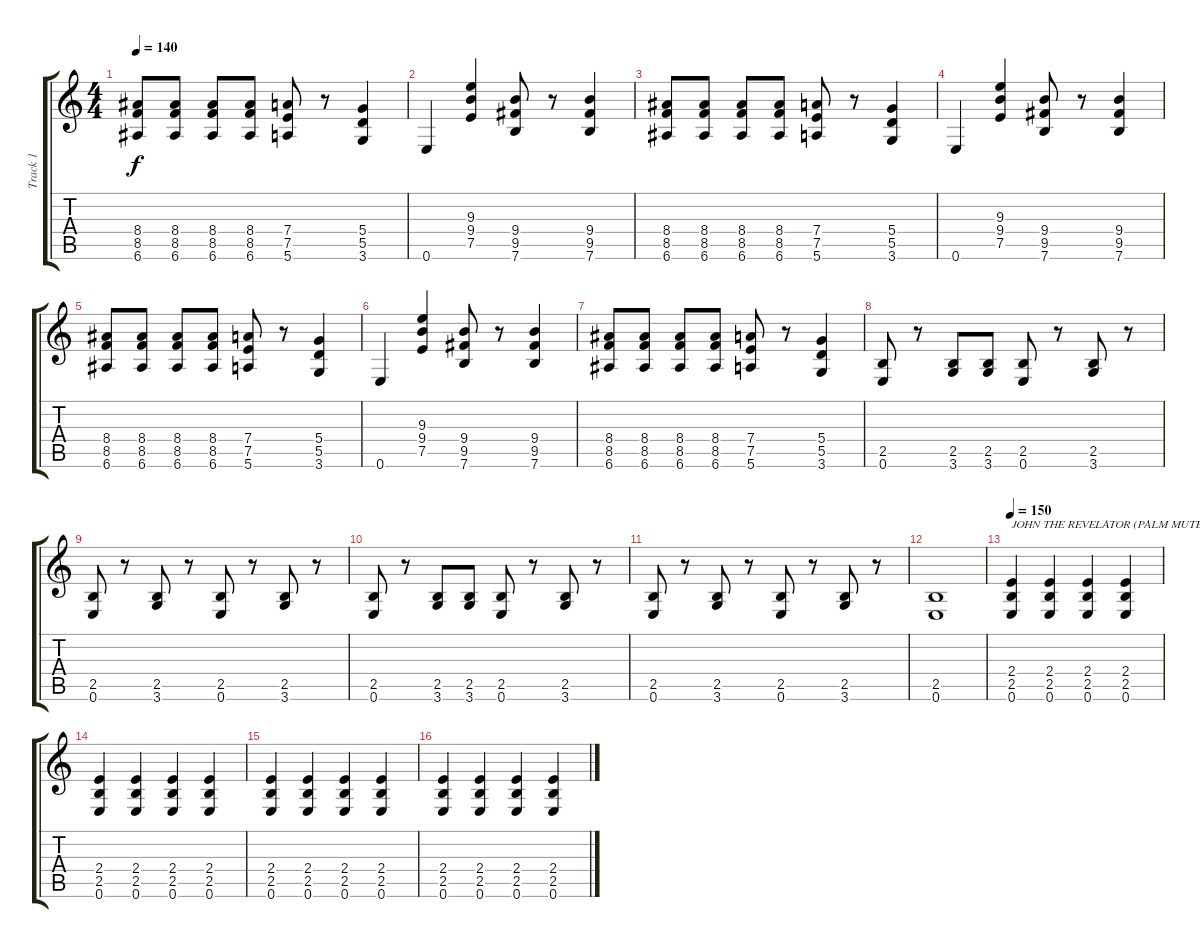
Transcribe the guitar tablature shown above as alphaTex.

\track ("Track 1" "Track 1") {instrument distortionguitar}
\staff {score tabs}
\tuning (E4 B3 G3 D3 A2 E2) {hide}
\ts (4 4)
\tempo 140
\clef g2
\ks c
(8.4 8.5 6.6).8{dy f} (8.4 8.5 6.6).8 (8.4 8.5 6.6).8 (8.4 8.5 6.6).8 (7.4 7.5 5.6).8 r.8 (5.4 5.5 3.6).4 |
0.6.4 (9.3 9.4 7.5).4 (9.4 9.5 7.6).8 r.8 (9.4 9.5 7.6).4 |
(8.4 8.5 6.6).8 (8.4 8.5 6.6).8 (8.4 8.5 6.6).8 (8.4 8.5 6.6).8 (7.4 7.5 5.6).8 r.8 (5.4 5.5 3.6).4 |
0.6.4 (9.3 9.4 7.5).4 (9.4 9.5 7.6).8 r.8 (9.4 9.5 7.6).4 |
(8.4 8.5 6.6).8 (8.4 8.5 6.6).8 (8.4 8.5 6.6).8 (8.4 8.5 6.6).8 (7.4 7.5 5.6).8 r.8 (5.4 5.5 3.6).4 |
0.6.4 (9.3 9.4 7.5).4 (9.4 9.5 7.6).8 r.8 (9.4 9.5 7.6).4 |
(8.4 8.5 6.6).8 (8.4 8.5 6.6).8 (8.4 8.5 6.6).8 (8.4 8.5 6.6).8 (7.4 7.5 5.6).8 r.8 (5.4 5.5 3.6).4 |
(2.5 0.6).8 r.8 (2.5 3.6).8 (2.5 3.6).8 (2.5 0.6).8 r.8 (2.5 3.6).8 r.8 |
(2.5 0.6).8 r.8 (2.5 3.6).8 r.8 (2.5 0.6).8 r.8 (2.5 3.6).8 r.8 |
(2.5 0.6).8 r.8 (2.5 3.6).8 (2.5 3.6).8 (2.5 0.6).8 r.8 (2.5 3.6).8 r.8 |
(2.5 0.6).8 r.8 (2.5 3.6).8 r.8 (2.5 0.6).8 r.8 (2.5 3.6).8 r.8 |
(2.5 0.6).1 |
\tempo 150
(2.4 2.5 0.6).4{txt "JOHN THE REVELATOR (PALM MUTE)" volume 10 instrument electricguitarmuted} (2.4 2.5 0.6).4 (2.4 2.5 0.6).4 (2.4 2.5 0.6).4 |
(2.4 2.5 0.6).4 (2.4 2.5 0.6).4 (2.4 2.5 0.6).4 (2.4 2.5 0.6).4 |
(2.4 2.5 0.6).4 (2.4 2.5 0.6).4 (2.4 2.5 0.6).4 (2.4 2.5 0.6).4 |
(2.4 2.5 0.6).4 (2.4 2.5 0.6).4 (2.4 2.5 0.6).4 (2.4 2.5 0.6).4
